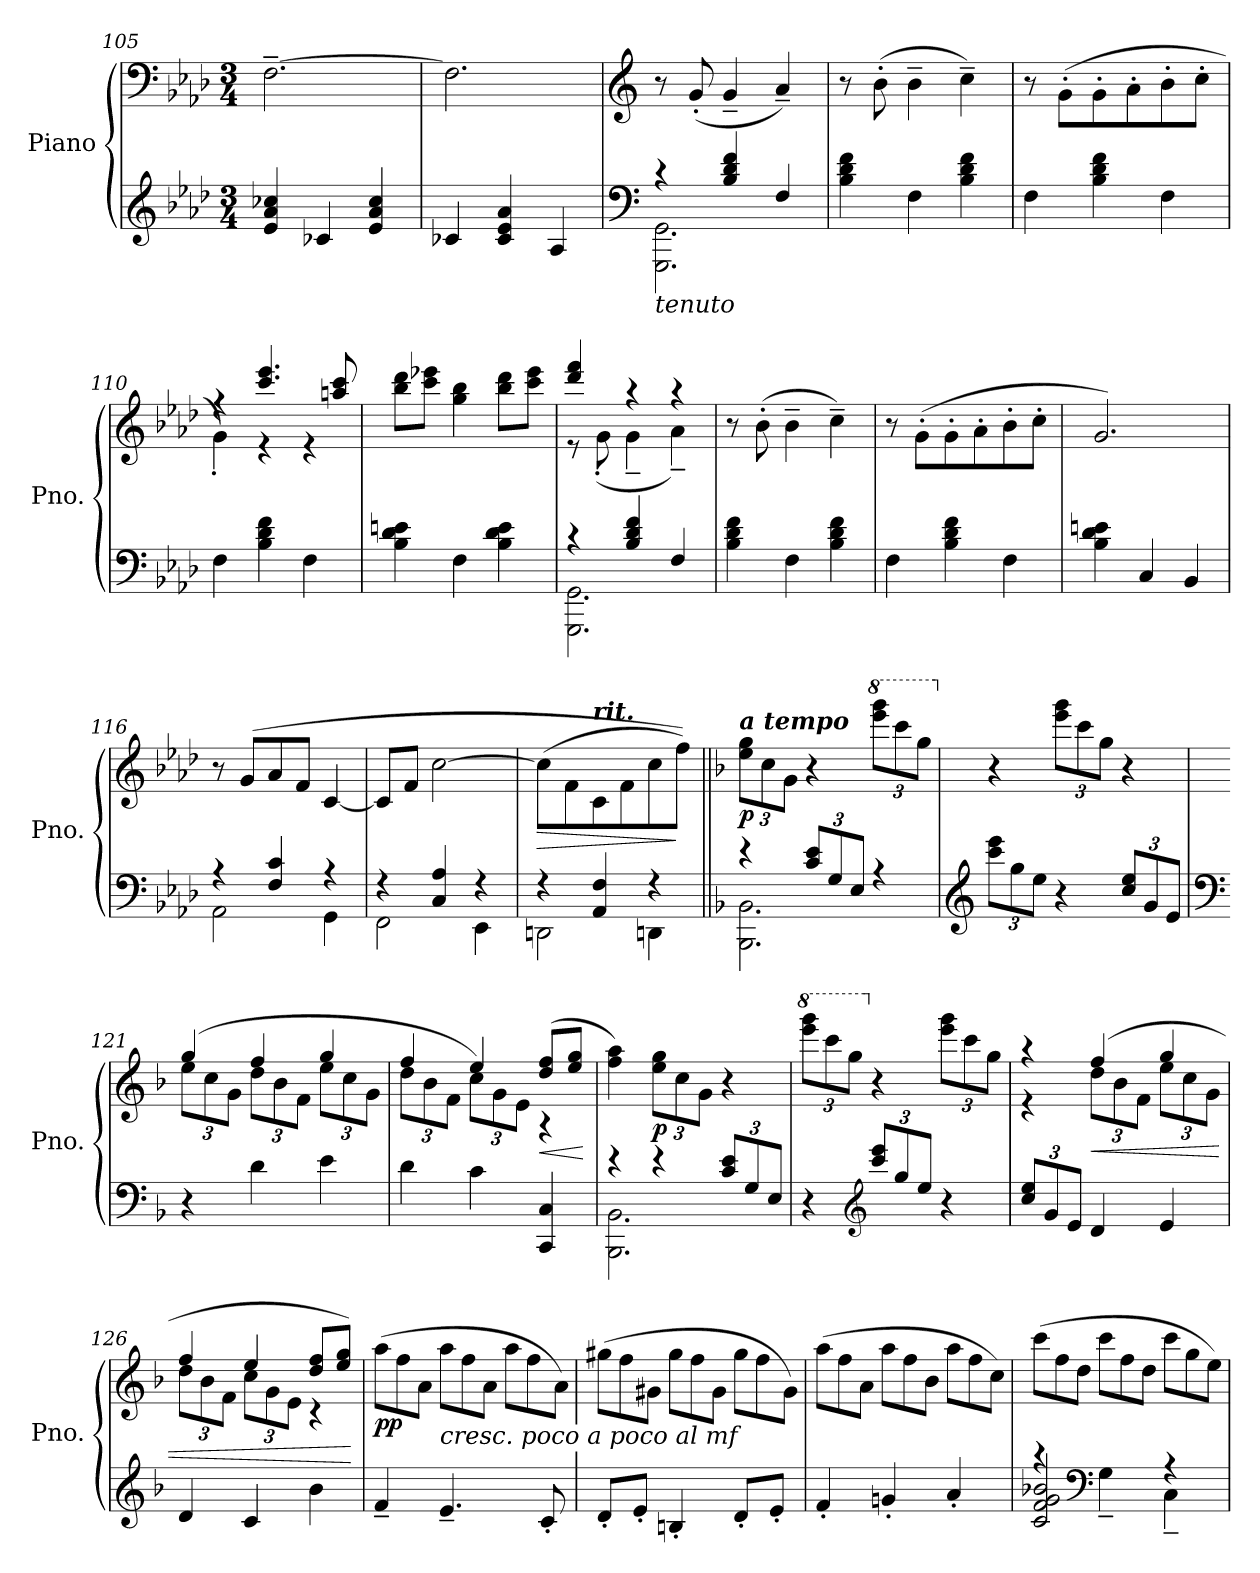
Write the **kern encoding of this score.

**kern	**kern	**dynam
*part1	*part1	*part1
*staff2	*staff1	*staff1/2
*I"Piano	*	*
*I'Pno.	*	*
*clefG2	*clefF4	*
*k[b-e-a-d-]	*k[b-e-a-d-]	*
*M3/4	*M3/4	*
=105	=105	=105
4e-/ 4a-/ 4cc-X/	[2.F~\	.
4c-X/	.	.
4e-/ 4a-/ 4cc-/	.	.
=106	=106	=106
4c-X/	2.F\]	.
4c-/ 4e-/ 4a-/	.	.
4A-/	.	.
=107	=107	=107
*clefF4	*clefG2	*
*^	*	*
!LO:TX:b:i:t=tenuto	!	!	!
4r	2.GGG\ 2.GG\	8r	.
!	!	!	!LO:DY:b
!	!	!	!LO:DY:n=1:b
.	.	(<8g'/	other-dynamics pp
4B-/ 4d-/ 4f/	.	4g~/	.
4F/	.	4a-~/)	.
*v	*v	*	*
=108	=108	=108
4B-\ 4d-\ 4f\	8r	.
.	(>8b-'\	.
4F\	4b-~\	.
4B-\ 4d-\ 4f\	4cc~\)	.
=109	=109	=109
4F\	8r	.
.	(>8g'\L	.
4B-\ 4d-\ 4f\	8g'\	.
.	8a-'\	.
4F\	8b-'\	.
.	8cc'\J	.
!!LO:LB:g=z
=110	=110	=110
*	*^	*
4F\	4rff	4g'\)	.
4B-\ 4d-\ 4f\	4.ccc/ 4.eee-/	4r	.
4F\	.	4r	.
.	8aan/ 8ccc/	.	.
*	*v	*v	*
=111	=111	=111
4B-\ 4d-\ 4en\	8bb-\ 8ddd-\L	.
.	8ccc\ 8eee-X\J	.
4F\	4gg\ 4bb-\	.
4B-\ 4d-\ 4e\	8bb-\ 8ddd-\L	.
.	8ccc\ 8eee-\J	.
=112	=112	=112
*^	*^	*
4r	2.GGG\ 2.GG\	4ddd-/ 4fff/	8r	.
.	.	.	(<8g'\	.
4B-/ 4d-/ 4f/	.	4raa	4g~\	.
4F/	.	4raa	4a-~\)	.
*v	*v	*	*	*
*	*v	*v	*
=113	=113	=113
4B-\ 4d-\ 4f\	8r	.
.	(>8b-'\	.
4F\	4b-~\	.
4B-\ 4d-\ 4f\	4cc~\)	.
=114	=114	=114
4F\	8r	.
.	(>8g'\L	.
4B-\ 4d-\ 4f\	8g'\	.
.	8a-'\	.
4F\	8b-'\	.
.	8cc'\J	.
=115	=115	=115
4B-\ 4d-\ 4en\	2.g/)	.
4C/	.	.
4BB-/	.	.
!!LO:LB:g=z
=116	=116	=116
*^	*	*
4r	2AA-\	8r	.
.	.	(>8g/L	.
4F/ 4c/	.	8a-/	.
.	.	8f/J	.
4r	4GG\	[4c/	.
=117	=117	=117	=117
4r	2FF\	8c/L]	.
.	.	8f/J	.
4C/ 4A-/	.	[2cc\	.
4r	4EE-\	.	.
=118	=118	=118	=118
!	!	!	!LO:HP:b
4r	2DDn\	(>8cc\L]	>
.	.	8f\	.
!	!	!LO:TX:a:Bi:t=rit.	!
4AA-/ 4F/	.	8c\	.
.	.	8f\	.
4r	4DDni\	8cc\	.
.	.	8ff\J))	]
=119||	=119||	=119||	=119||
*k[b-]	*	*k[b-]	*
*	*	*Xbrackettup	*
!	!	!LO:TX:a:Bi:t=a tempo	!
!	!	!	!LO:DY:b
4r	2.BBB-\ 2.BB-\	(>12ee\ 12gg\L	p
.	.	12cc\	.
.	.	12g\J	.
*Xbrackettup	*	*	*
12c/ 12e/L	.	4r	.
12G/	.	.	.
12E/J)	.	.	.
*	*	*8va	*
4r	.	(>12eeee\ 12gggg\L	.
.	.	12cccc\	.
.	.	12ggg\J	.
*v	*v	*	*
=120	=120	=120
*clefG2	*	*
*	*X8va	*
12ccc\ 12eee\L	4r	.
12gg\	.	.
12ee\J)	.	.
4r	(>12eee\ 12ggg\L	.
.	12ccc\	.
.	12gg\J	.
12cc/ 12ee/L	4r	.
12g/	.	.
12e/J)	.	.
!!LO:LB:g=z
=121	=121	=121
*clefF4	*	*
*	*^	*
4r	(>4gg/	12ee\L	.
.	.	12cc\	.
.	.	12g\J	.
4d\	4ff/	12dd\L	.
.	.	12b-\	.
.	.	12f\J	.
4e\	4gg/	12ee\L	.
.	.	12cc\	.
.	.	12g\J	.
=122	=122	=122	=122
*	*	*^	*
4d\	4ff/	12dd\L	2ryy	.
.	.	12b-\	.	.
.	.	12f\J	.	.
4c\	4ee/	12cc\L)	.	.
.	.	12g\	.	.
.	.	12e\J	.	.
!	!	!	!	!LO:HP:b
4CC/ 4C/	(>8dd/ 8ff/L	4ryy	4rA	<
.	8ee/ 8gg/J	.	.	.
*	*v	*v	*v	*
.	.	[
=123	=123	=123
*^	*	*
4r	2.BBB-\ 2.BB-\	4ff\ 4aa\)	.
!	!	!	!LO:DY:b
4r	.	(>12ee\ 12gg\L	p
.	.	12cc\	.
.	.	12g\J	.
12c/ 12e/L	.	4r	.
12G/	.	.	.
12E/J)	.	.	.
*v	*v	*	*
=124	=124	=124
*	*8va	*
4r	(>12eeee\ 12gggg\L	.
.	12cccc\	.
.	12ggg\J	.
*clefG2	*	*
*	*X8va	*
12ccc/ 12eee/L	4r	.
12gg/	.	.
12ee/J)	.	.
4r	(>12eee\ 12ggg\L	.
.	12ccc\	.
.	12gg\J	.
!!LO:PB:g=z
=125	=125	=125
*	*^	*
12cc/ 12ee/L	4r	4r	.
12g/	.	.	.
12e/J)	.	.	.
!	!	!	!LO:HP:b
4d/	(>4ff/	12dd\L	<
.	.	12b-\	.
.	.	12f\J	.
4e/	4gg/	12ee\L	.
.	.	12cc\	.
.	.	12g\J	.
=126	=126	=126	=126
4d/	4ff/	12dd\L	.
.	.	12b-\	.
.	.	12f\J	.
4c/	4ee/	12cc\L	.
.	.	12g\	.
.	.	12e\J	.
4b-\	8dd/ 8ff/L	4r	.
.	8ee/ 8gg/J)	.	.
*	*v	*v	*
.	.	[
=127	=127	=127
*	*Xtuplet	*
!	!	!LO:DY:b
!	!	!LO:DY:n=1:b
4f~/	(>12aa\L	p p
.	12ff\	.
.	12a\J	.
!	!LO:TX:b:i:t=cresc. poco a poco   al mf	!
4.e~/	12aa\L	.
.	12ff\	.
.	12a\J	.
.	12aa\L	.
.	12ff\	.
8c'/	.	.
.	12a\J)	.
=128	=128	=128
8d'/L	(>12gg#X\L	.
.	12ff\	.
8e'/J	.	.
.	12g#X\J	.
4Bn'/	12gg#\L	.
.	12ff\	.
.	12g#\J	.
8d'/L	12gg#\L	.
.	12ff\	.
8e'/J	.	.
.	12g#\J)	.
!!LO:LB:g=z
=129	=129	=129
4f'/	(>12aa\L	.
.	12ff\	.
.	12a\J	.
4gn'/	12aa\L	.
.	12ff\	.
.	12b-\J	.
4a'/	12aa\L	.
.	12ff\	.
.	12cc\J)	.
=130	=130	=130
*^	*	*
2c/ 2f/ 2g/ 2b-X/	4raa	(>12ccc\L	.
.	.	12ff\	.
.	.	12dd\J	.
*clefF4	*	*	*
.	4G~\	12ccc\L	.
.	.	12ff\	.
.	.	12dd\J	.
4rA	4C~\	12ccc\L	.
.	.	12gg\	.
.	.	12ee\J)	.
*v	*v	*	*
=	=	=
*-	*-	*-
